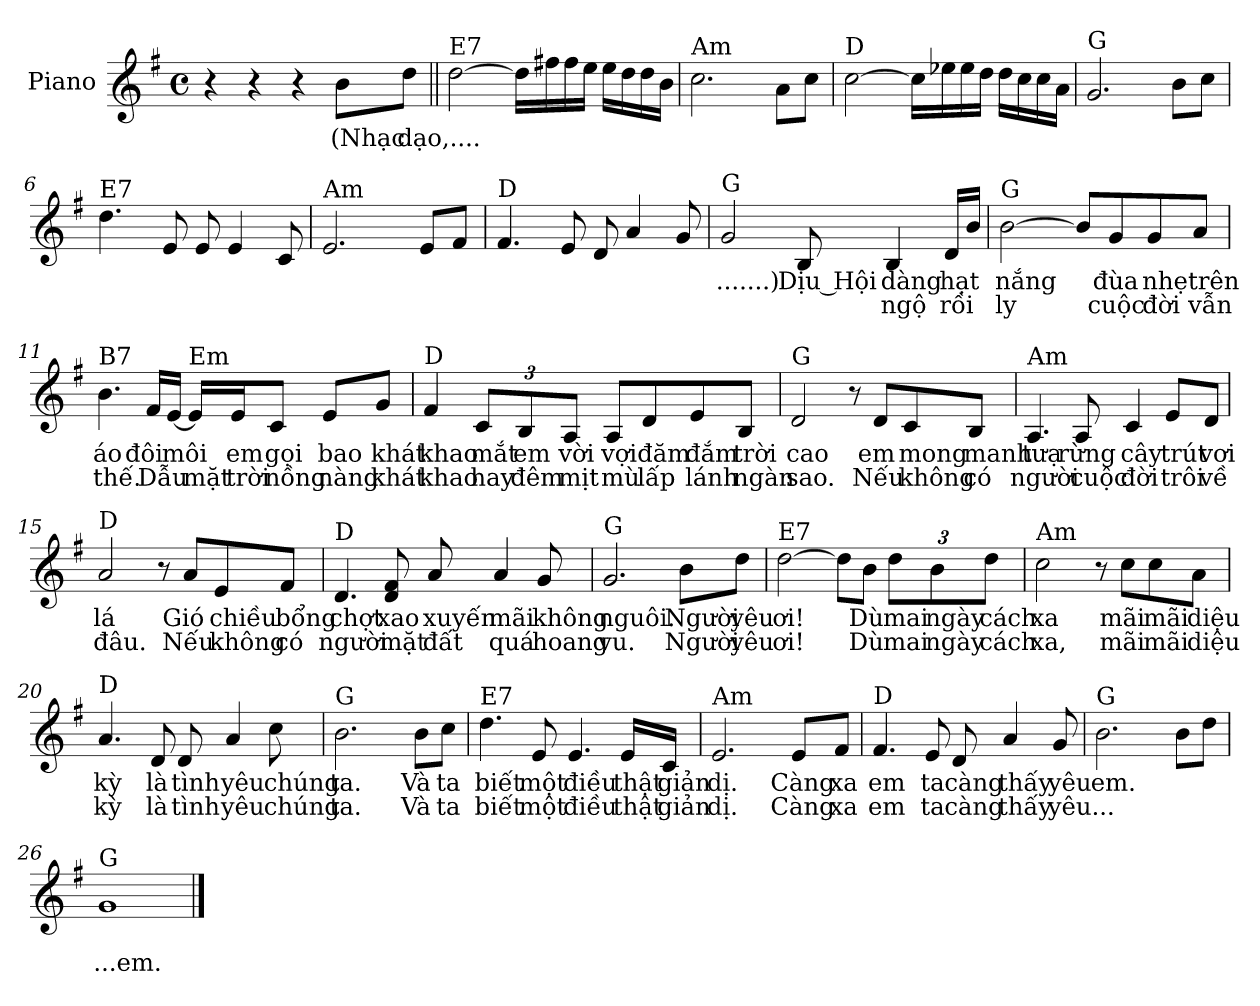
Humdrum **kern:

**kern	**text	**text
*part1	*part1	*part1
*staff1	*staff1	*staff1
*I"Piano	*	*
*I'Pno.	*	*
*clefG2	*	*
*k[f#]	*	*
*M4/4	*	*
*met(c)	*	*
=1	=1	=1
4r	.	.
4r	.	.
4r	.	.
!	!LO:LY:b	!
8b\L	(Nhạc	.
!	!LO:LY:b	!
8dd\J	dạo,....	.
=2||	=2||	=2||
!LO:TX:a:t=E7	!	!
[2dd\	.	.
16dd\LL]	.	.
16ff#X\	.	.
16ff#\	.	.
16ee\JJ	.	.
16ee\LL	.	.
16dd\	.	.
16dd\	.	.
16b\JJ	.	.
=3	=3	=3
!LO:TX:a:t=Am	!	!
2.cc\	.	.
8a\L	.	.
8cc\J	.	.
=4	=4	=4
!LO:TX:a:t=D	!	!
[2cc\	.	.
16cc\LL]	.	.
16ee-X\	.	.
16ee-\	.	.
16dd\JJ	.	.
16dd\LL	.	.
16cc\	.	.
16cc\	.	.
16a\JJ	.	.
=5	=5	=5
!LO:TX:a:t=G	!	!
2.g/	.	.
8b\L	.	.
8cc\J	.	.
=6	=6	=6
!LO:TX:a:t=E7	!	!
4.dd\	.	.
8e/	.	.
8e/	.	.
4e/	.	.
8c/	.	.
!!LO:LB:g=z
=7	=7	=7
!LO:TX:a:t=Am	!	!
2.e/	.	.
8e/L	.	.
8f#/J	.	.
=8	=8	=8
!LO:TX:a:t=D	!	!
4.f#/	.	.
8e/	.	.
8d/	.	.
4a/	.	.
8g/	.	.
=9	=9	=9
!LO:TX:a:t=G	!	!
!	!LO:LY:b	!
2g/	.......)	.
!	!LO:LY:b	!
8B/	Dịu Hội	.
!	!LO:LY:b	!LO:LY:b
4B/	dàng	ngộ
!	!LO:LY:b	!LO:LY:b
16d/LL	hạt	rồi
16b/JJ	.	.
=10	=10	=10
!LO:TX:a:t=G	!	!
!	!LO:LY:b	!LO:LY:b
[2b\	nắng	ly
8b/L]	.	.
!	!LO:LY:b	!LO:LY:b
8g/	đùa	cuộc
!	!LO:LY:b	!LO:LY:b
8g/	nhẹ	đời
!	!LO:LY:b	!LO:LY:b
8a/J	trên	vẫn
!!LO:LB:g=z
=11	=11	=11
!LO:TX:a:t=B7	!	!
!	!LO:LY:b	!LO:LY:b
4.b\	áo	thế.
!	!LO:LY:b	!LO:LY:b
16f#/LL	đôi	Dẫu
!	!LO:LY:b	!
[16e/JJ	môi	.
!LO:TX:a:t=Em	!	!
!	!	!LO:LY:b
16e/LL]	.	mặt
!	!LO:LY:b	!LO:LY:b
16e/J	em	trời
!	!LO:LY:b	!LO:LY:b
8c/J	gọi	nồng
!	!LO:LY:b	!LO:LY:b
8e/L	bao	nàng
!	!LO:LY:b	!LO:LY:b
8g/J	khát	khát
=12	=12	=12
!LO:TX:a:t=D	!	!
!	!LO:LY:b	!LO:LY:b
4f#/	khao	khao
*Xbrackettup	*	*
!	!LO:LY:b	!LO:LY:b
12c/L	mắt	hay
!	!LO:LY:b	!LO:LY:b
12B/	em	đêm
!	!LO:LY:b	!LO:LY:b
12A/J	vời	mịt
!	!LO:LY:b	!LO:LY:b
8A/L	vợi	mù
!	!LO:LY:b	!LO:LY:b
8d/	đăm	lấp
!	!LO:LY:b	!LO:LY:b
8e/	đắm	lánh
!	!LO:LY:b	!LO:LY:b
8B/J	trời	ngàn
!!LO:LB:g=z
=13	=13	=13
!LO:TX:a:t=G	!	!
!	!LO:LY:b	!LO:LY:b
2d/	cao	sao.
8r	.	.
!	!LO:LY:b	!LO:LY:b
8d/L	em	Nếu
!	!LO:LY:b	!LO:LY:b
8c/	mong	không
!	!LO:LY:b	!LO:LY:b
8B/J	manh	có
=14	=14	=14
!LO:TX:a:t=Am	!	!
!	!LO:LY:b	!LO:LY:b
4.A/	tưạ	người
!	!LO:LY:b	!LO:LY:b
8A/	rừng	cuộc
!	!LO:LY:b	!LO:LY:b
4c/	cây	đời
!	!LO:LY:b	!LO:LY:b
8e/L	trút	trôi
!	!LO:LY:b	!LO:LY:b
8d/J	vơi	về
=15	=15	=15
!LO:TX:a:t=D	!	!
!	!LO:LY:b	!LO:LY:b
2a/	lá	đâu.
8r	.	.
!	!LO:LY:b	!LO:LY:b
8a/L	Gió	Nếu
!	!LO:LY:b	!LO:LY:b
8e/	chiều	không
!	!LO:LY:b	!LO:LY:b
8f#/J	bổng	có
!!LO:LB:g=z
=16	=16	=16
!LO:TX:a:t=D	!	!
!	!LO:LY:b	!LO:LY:b
4.d/	chợt	người
!	!LO:LY:b	!LO:LY:b
8d/ 8f#/	xao	mặt
!	!LO:LY:b	!LO:LY:b
8a/	xuyến	đất
!	!LO:LY:b	!LO:LY:b
4a/	mãi	quá
!	!LO:LY:b	!LO:LY:b
8g/	không	hoang
=17	=17	=17
!LO:TX:a:t=G	!	!
!	!LO:LY:b	!LO:LY:b
2.g/	nguôi.	vu.
!	!LO:LY:b	!LO:LY:b
8b\L	Người	Người
!	!LO:LY:b	!LO:LY:b
8dd\J	yêu	yêu
=18	=18	=18
!LO:TX:a:t=E7	!	!
!	!LO:LY:b	!LO:LY:b
[2dd\	ơi!	ơi!
8dd\L]	.	.
!	!LO:LY:b	!LO:LY:b
8b\J	Dù	Dù
!	!LO:LY:b	!LO:LY:b
12dd\L	mai	mai
!	!LO:LY:b	!LO:LY:b
12b\	ngày	ngày
!	!LO:LY:b	!LO:LY:b
12dd\J	cách	cách
!!LO:LB:g=z
=19	=19	=19
!LO:TX:a:t=Am	!	!
!	!LO:LY:b	!LO:LY:b
2cc\	xa	xa,
8r	.	.
!	!LO:LY:b	!LO:LY:b
8cc\L	mãi	mãi
!	!LO:LY:b	!LO:LY:b
8cc\	mãi	mãi
!	!LO:LY:b	!LO:LY:b
8a\J	diệu	diệu
=20	=20	=20
!LO:TX:a:t=D	!	!
!	!LO:LY:b	!LO:LY:b
4.a/	kỳ	kỳ
!	!LO:LY:b	!LO:LY:b
8d/	là	là
!	!LO:LY:b	!LO:LY:b
8d/	tình	tình
!	!LO:LY:b	!LO:LY:b
4a/	yêu	yêu
!	!LO:LY:b	!LO:LY:b
8cc\	chúng	chúng
=21	=21	=21
!LO:TX:a:t=G	!	!
!	!LO:LY:b	!LO:LY:b
2.b\	ta.	ta.
!	!LO:LY:b	!LO:LY:b
8b\L	Và	Và
!	!LO:LY:b	!LO:LY:b
8cc\J	ta	ta
!!LO:LB:g=z
=22	=22	=22
!LO:TX:a:t=E7	!	!
!	!LO:LY:b	!LO:LY:b
4.dd\	biết	biết
!	!LO:LY:b	!LO:LY:b
8e/	một	một
!	!LO:LY:b	!LO:LY:b
4.e/	điều	điều
!	!LO:LY:b	!LO:LY:b
16e/LL	thật	thật
!	!LO:LY:b	!LO:LY:b
16c/JJ	giản	giản
=23	=23	=23
!LO:TX:a:t=Am	!	!
!	!LO:LY:b	!LO:LY:b
2.e/	dị.	dị.
!	!LO:LY:b	!LO:LY:b
8e/L	Càng	Càng
!	!LO:LY:b	!LO:LY:b
8f#/J	xa	xa
=24	=24	=24
!LO:TX:a:t=D	!	!
!	!LO:LY:b	!LO:LY:b
4.f#/	em	em
!	!LO:LY:b	!LO:LY:b
8e/	ta	ta
!	!LO:LY:b	!LO:LY:b
8d/	càng	càng
!	!LO:LY:b	!LO:LY:b
4a/	thấy	thấy
!	!LO:LY:b	!LO:LY:b
8g/	yêu	yêu...
=25	=25	=25
!LO:TX:a:t=G	!	!
!	!LO:LY:b	!
2.b\	em.	.
8b\L	.	.
8dd\J	.	.
=26	=26	=26
!LO:TX:a:t=G	!	!
!	!	!LO:LY:b
1g	.	...em.
==	==	==
*-	*-	*-
